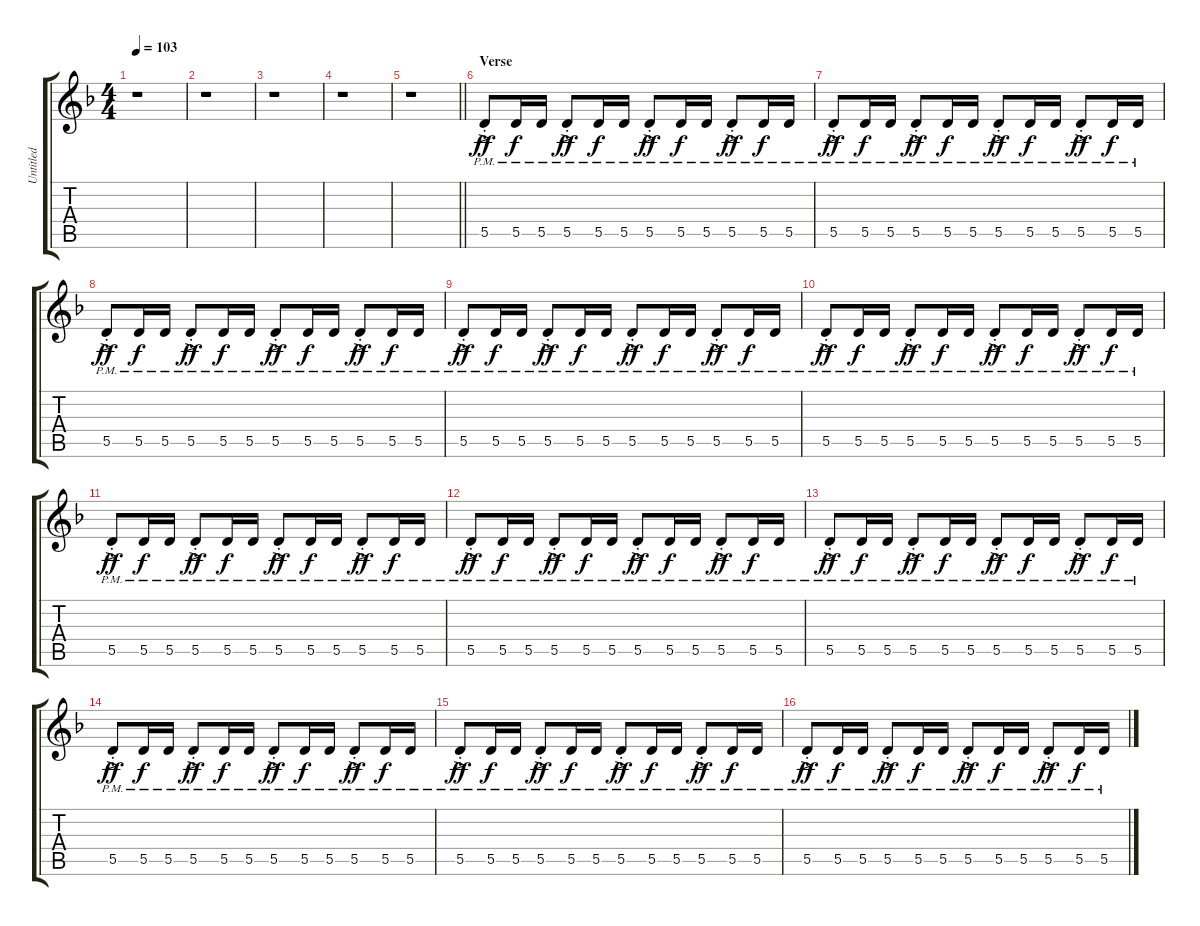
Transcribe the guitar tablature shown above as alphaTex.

\track ("Untitled" "Untitled") {instrument electricguitarclean}
\staff {score tabs}
\tuning (E4 B3 G3 D3 A2 E2) {hide}
\ts (4 4)
\tempo 103
\clef g2
\ks f
r.1{dy ff instrument electricguitarclean} |
r.1 |
r.1 |
r.1 |
\barLineRight lightlight
r.1 |
\section ("" "Verse")
5.5{ac pm st}.8 5.5{pm}.16{dy f} 5.5{pm}.16 5.5{ac pm st}.8{dy ff} 5.5{pm}.16{dy f} 5.5{pm}.16 5.5{ac pm st}.8{dy ff} 5.5{pm}.16{dy f} 5.5{pm}.16 5.5{ac pm st}.8{dy ff} 5.5{pm}.16{dy f} 5.5{pm}.16 |
5.5{ac pm st}.8{dy ff} 5.5{pm}.16{dy f} 5.5{pm}.16 5.5{ac pm st}.8{dy ff} 5.5{pm}.16{dy f} 5.5{pm}.16 5.5{ac pm st}.8{dy ff} 5.5{pm}.16{dy f} 5.5{pm}.16 5.5{ac pm st}.8{dy ff} 5.5{pm}.16{dy f} 5.5{pm}.16 |
5.5{ac pm st}.8{dy ff} 5.5{pm}.16{dy f} 5.5{pm}.16 5.5{ac pm st}.8{dy ff} 5.5{pm}.16{dy f} 5.5{pm}.16 5.5{ac pm st}.8{dy ff} 5.5{pm}.16{dy f} 5.5{pm}.16 5.5{ac pm st}.8{dy ff} 5.5{pm}.16{dy f} 5.5{pm}.16 |
5.5{ac pm st}.8{dy ff} 5.5{pm}.16{dy f} 5.5{pm}.16 5.5{ac pm st}.8{dy ff} 5.5{pm}.16{dy f} 5.5{pm}.16 5.5{ac pm st}.8{dy ff} 5.5{pm}.16{dy f} 5.5{pm}.16 5.5{ac pm st}.8{dy ff} 5.5{pm}.16{dy f} 5.5{pm}.16 |
5.5{ac pm st}.8{dy ff} 5.5{pm}.16{dy f} 5.5{pm}.16 5.5{ac pm st}.8{dy ff} 5.5{pm}.16{dy f} 5.5{pm}.16 5.5{ac pm st}.8{dy ff} 5.5{pm}.16{dy f} 5.5{pm}.16 5.5{ac pm st}.8{dy ff} 5.5{pm}.16{dy f} 5.5{pm}.16 |
5.5{ac pm st}.8{dy ff} 5.5{pm}.16{dy f} 5.5{pm}.16 5.5{ac pm st}.8{dy ff} 5.5{pm}.16{dy f} 5.5{pm}.16 5.5{ac pm st}.8{dy ff} 5.5{pm}.16{dy f} 5.5{pm}.16 5.5{ac pm st}.8{dy ff} 5.5{pm}.16{dy f} 5.5{pm}.16 |
5.5{ac pm st}.8{dy ff} 5.5{pm}.16{dy f} 5.5{pm}.16 5.5{ac pm st}.8{dy ff} 5.5{pm}.16{dy f} 5.5{pm}.16 5.5{ac pm st}.8{dy ff} 5.5{pm}.16{dy f} 5.5{pm}.16 5.5{ac pm st}.8{dy ff} 5.5{pm}.16{dy f} 5.5{pm}.16 |
5.5{ac pm st}.8{dy ff} 5.5{pm}.16{dy f} 5.5{pm}.16 5.5{ac pm st}.8{dy ff} 5.5{pm}.16{dy f} 5.5{pm}.16 5.5{ac pm st}.8{dy ff} 5.5{pm}.16{dy f} 5.5{pm}.16 5.5{ac pm st}.8{dy ff} 5.5{pm}.16{dy f} 5.5{pm}.16 |
5.5{ac pm st}.8{dy ff} 5.5{pm}.16{dy f} 5.5{pm}.16 5.5{ac pm st}.8{dy ff} 5.5{pm}.16{dy f} 5.5{pm}.16 5.5{ac pm st}.8{dy ff} 5.5{pm}.16{dy f} 5.5{pm}.16 5.5{ac pm st}.8{dy ff} 5.5{pm}.16{dy f} 5.5{pm}.16 |
5.5{ac pm st}.8{dy ff} 5.5{pm}.16{dy f} 5.5{pm}.16 5.5{ac pm st}.8{dy ff} 5.5{pm}.16{dy f} 5.5{pm}.16 5.5{ac pm st}.8{dy ff} 5.5{pm}.16{dy f} 5.5{pm}.16 5.5{ac pm st}.8{dy ff} 5.5{pm}.16{dy f} 5.5{pm}.16 |
5.5{ac pm st}.8{dy ff} 5.5{pm}.16{dy f} 5.5{pm}.16 5.5{ac pm st}.8{dy ff} 5.5{pm}.16{dy f} 5.5{pm}.16 5.5{ac pm st}.8{dy ff} 5.5{pm}.16{dy f} 5.5{pm}.16 5.5{ac pm st}.8{dy ff} 5.5{pm}.16{dy f} 5.5{pm}.16
